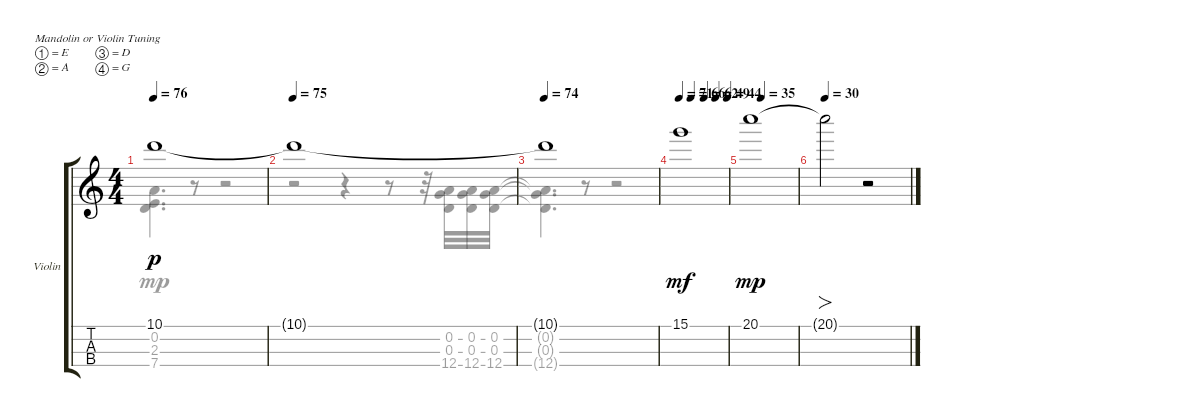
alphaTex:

\defaultSystemsLayout 4
\bracketExtendMode groupsimilarinstruments
\firstSystemTrackNameOrientation horizontal
\otherSystemsTrackNameOrientation horizontal
\track ("Violin" "Violin") {instrument violin}
\staff {score tabs}
\tuning (E5 A4 D4 G3)
\voice
\ts (4 4)
\tempo 76
\clef g2
\scale
0.333333
\ks aminor
10.1{t}.1{dy p} |
\tempo 75
\scale
0.333333 10.1{t}.1 |
\tempo 74
\scale
0.333333 10.1{t}.1 |
\tempo 71
\tempo (66 0.24375)
\tempo (62 0.5125)
\tempo (49 0.75)
\tempo (44 0.99375)
\scale
0.333333 15.1.1{dy mf} |
\tempo (35 0.25)
\scale
0.333333 20.1.1{dy mp} |
\tempo (30 0.0125)
20.1{t}.2{fo} r.2 |
\voice
\clef g2
\ottava regular
\simile none
\scale
0.333333
\ks aminor
(0.2{t} 2.3{t} 7.4{t}).4{d dy mp} r.8 r.2 |
\scale
0.333333 r.2 r.4 r.8 r.32 (0.3 12.4 0.2).32 (0.3 12.4 0.2).32 (0.3 12.4 0.2).32 |
\scale
0.333333 (0.2{t} 12.4{t} 0.3{t}).4{d} r.8 r.2 |
\scale
0.333333 |
\scale
0.333333 |
|
